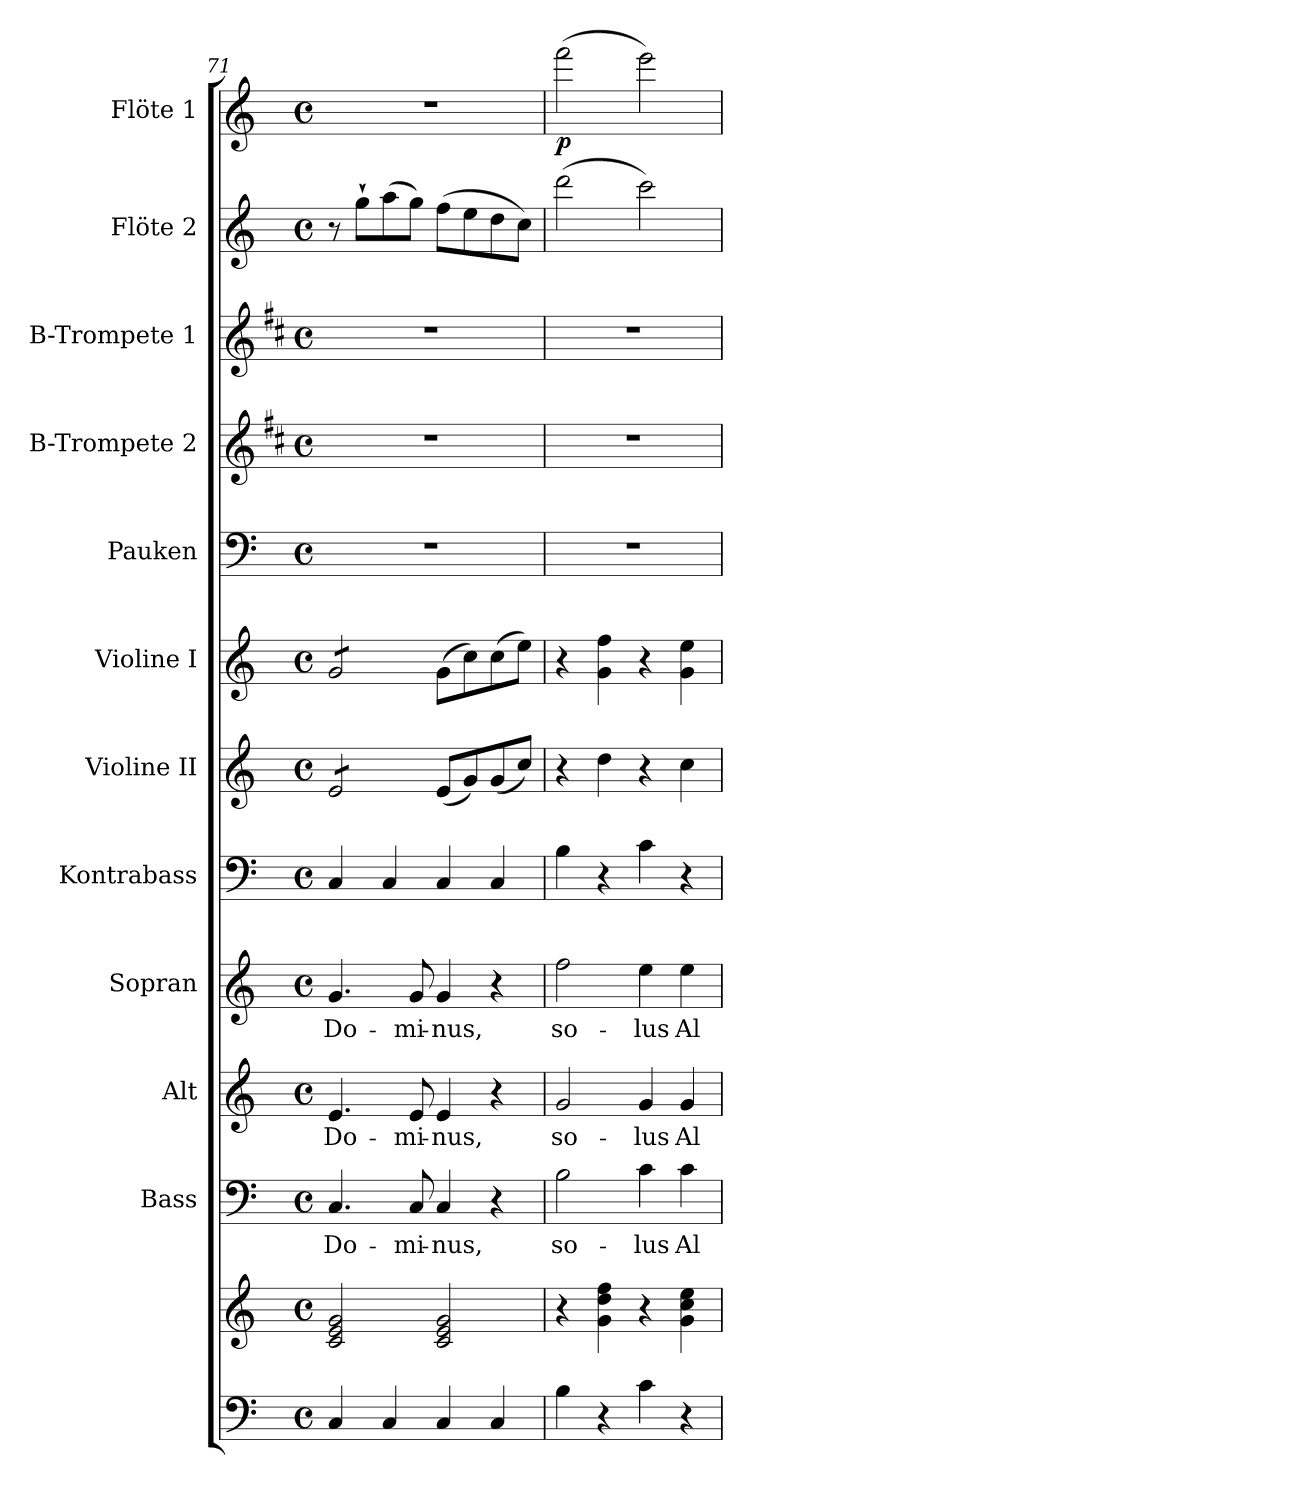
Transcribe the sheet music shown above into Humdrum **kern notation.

**kern	**kern	**kern	**text	**kern	**text	**kern	**text	**kern	**kern	**kern	**kern	**kern	**kern	**kern	**kern	**dynam
*part12	*part12	*part11	*part11	*part10	*part10	*part9	*part9	*part8	*part7	*part6	*part5	*part4	*part3	*part2	*part1	*part1
*staff13	*staff12	*staff11	*staff11	*staff10	*staff10	*staff9	*staff9	*staff8	*staff7	*staff6	*staff5	*staff4	*staff3	*staff2	*staff1	*staff1
*	*	*I"Bass	*	*I"Alt	*	*I"Sopran	*	*I"Kontrabass	*I"Violine II	*I"Violine I	*I"Pauken	*I"B-Trompete 2	*I"B-Trompete 1	*I"Flöte 2	*I"Flöte 1	*
*	*	*I'B.	*	*I'A.	*	*I'S.	*	*I'Kb.	*I'Vl. II	*I'Vl. I	*I'Pk.	*I'B Trp. 2	*I'B Trp. 1	*I'Fl. 2	*I'Fl. 1	*
*clefF4	*clefG2	*clefF4	*	*clefG2	*	*clefG2	*	*clefF4	*clefG2	*clefG2	*clefF4	*clefG2	*clefG2	*clefG2	*clefG2	*
*	*	*	*	*	*	*	*	*ITrd7c12	*	*	*	*ITrd1c2	*ITrd1c2	*	*	*
*k[]	*k[]	*k[]	*	*k[]	*	*k[]	*	*k[]	*k[]	*k[]	*k[]	*k[]	*k[]	*k[]	*k[]	*
*C:	*C:	*C:	*	*C:	*	*C:	*	*C:	*C:	*C:	*C:	*C:	*C:	*C:	*C:	*
*M4/4	*M4/4	*M4/4	*	*M4/4	*	*M4/4	*	*M4/4	*M4/4	*M4/4	*M4/4	*M4/4	*M4/4	*M4/4	*M4/4	*
*met(c)	*met(c)	*met(c)	*	*met(c)	*	*met(c)	*	*met(c)	*met(c)	*met(c)	*met(c)	*met(c)	*met(c)	*met(c)	*met(c)	*
=71	=71	=71	=71	=71	=71	=71	=71	=71	=71	=71	=71	=71	=71	=71	=71	=71
!	!	!	!LO:LY:b	!	!LO:LY:b	!	!LO:LY:b	!	!	!	!	!	!	!	!	!
*	*	*	*	*	*	*	*	*	*tremolo	*	*	*	*	*	*	*
*	*	*	*	*	*	*	*	*	*	*tremolo	*	*	*	*	*	*
4C/	2c/ 2e/ 2g/	4.C/	Do-	4.e/	Do-	4.g/	Do-	4CC/	8e/L	8g/L	1r	1r	1r	8r	1r	.
.	.	.	.	.	.	.	.	.	8e/	8g/	.	.	.	8gg`>\L	.	.
4C/	.	.	.	.	.	.	.	4CC/	8e/	8g/	.	.	.	(>8aa\	.	.
!	!	!	!LO:LY:b	!	!LO:LY:b	!	!LO:LY:b	!	!	!	!	!	!	!	!	!
.	.	8C/	-mi-	8e/	-mi-	8g/	-mi-	.	8e/J	8g/J	.	.	.	8gg\J)	.	.
*	*	*	*	*	*	*	*	*	*	*Xtremolo	*	*	*	*	*	*
*	*	*	*	*	*	*	*	*	*Xtremolo	*	*	*	*	*	*	*
!	!	!	!LO:LY:b	!	!LO:LY:b	!	!LO:LY:b	!	!	!	!	!	!	!	!	!
4C/	2c/ 2e/ 2g/	4C/	-nus,	4e/	-nus,	4g/	-nus,	4CC/	(<8e/L	(>8g\L	.	.	.	(>8ff\L	.	.
.	.	.	.	.	.	.	.	.	8g/)	8cc\)	.	.	.	8ee\	.	.
4C/	.	4r	.	4r	.	4r	.	4CC/	(<8g/	(>8cc\	.	.	.	8dd\	.	.
.	.	.	.	.	.	.	.	.	8cc/J)	8ee\J)	.	.	.	8cc\J)	.	.
=72	=72	=72	=72	=72	=72	=72	=72	=72	=72	=72	=72	=72	=72	=72	=72	=72
!	!	!	!LO:LY:b	!	!LO:LY:b	!	!LO:LY:b	!	!	!	!	!	!	!	!	!LO:DY:b
4B\	4r	2B\	so-	2g/	so-	2ff\	so-	4BB\	4r	4r	1r	1r	1r	(>2ddd\	(>2fff\	p
4r	4g\ 4dd\ 4ff\	.	.	.	.	.	.	4r	4dd\	4g\ 4ff\	.	.	.	.	.	.
!	!	!	!LO:LY:b	!	!LO:LY:b	!	!LO:LY:b	!	!	!	!	!	!	!	!	!
4c\	4r	4c\	-lus	4g/	-lus	4ee\	-lus	4C\	4r	4r	.	.	.	2ccc\)	2eee\)	.
!	!	!	!LO:LY:b	!	!LO:LY:b	!	!LO:LY:b	!	!	!	!	!	!	!	!	!
4r	4g\ 4cc\ 4ee\	4c\	Al-	4g/	Al-	4ee\	Al-	4r	4cc\	4g\ 4ee\	.	.	.	.	.	.
=	=	=	=	=	=	=	=	=	=	=	=	=	=	=	=	=
*-	*-	*-	*-	*-	*-	*-	*-	*-	*-	*-	*-	*-	*-	*-	*-	*-
